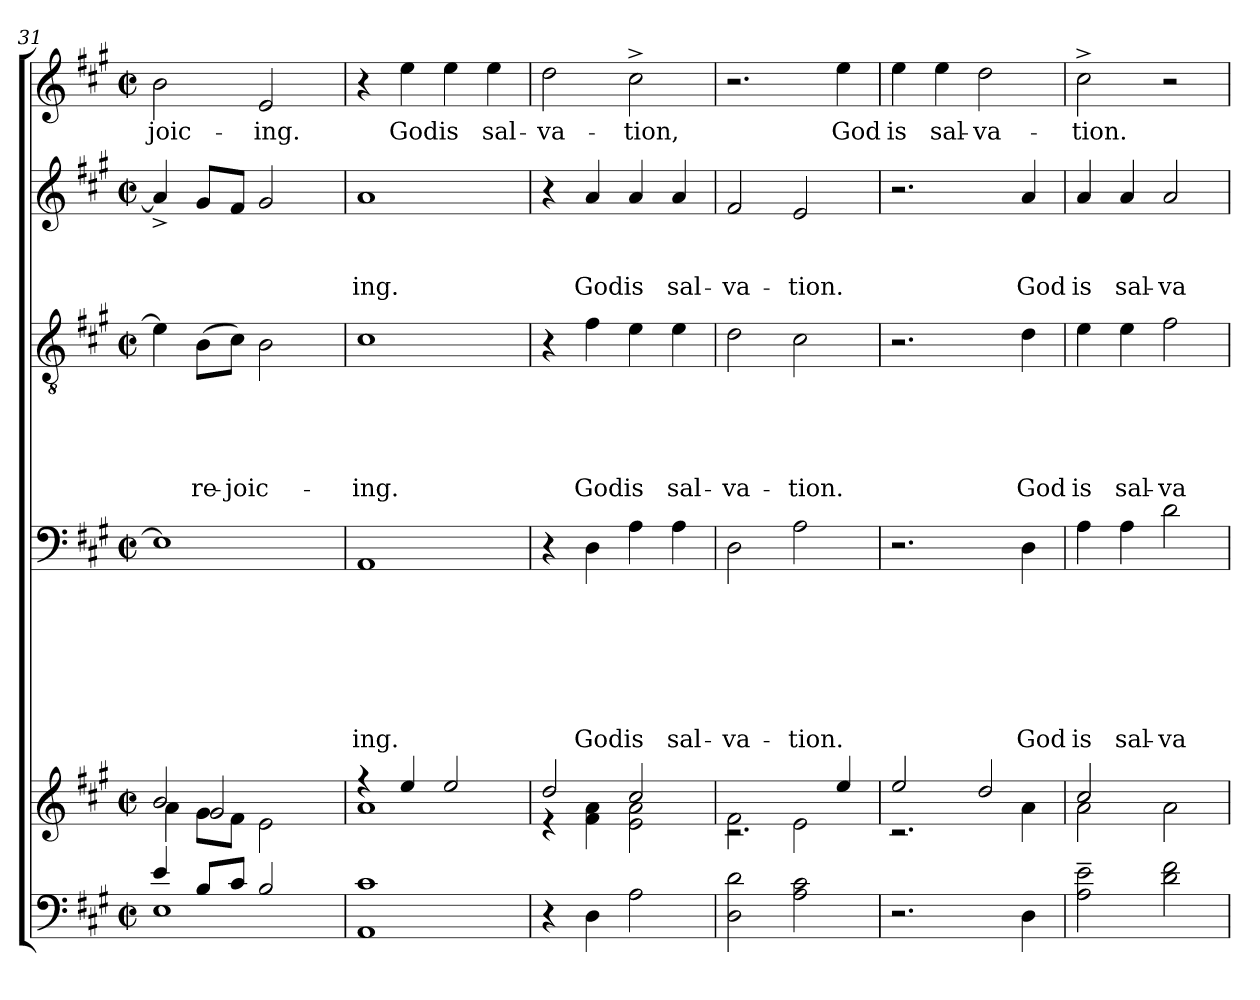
**kern	**kern	**kern	**text	**text	**text	**text	**text	**text	**text	**kern	**text	**text	**text	**text	**text	**kern	**text	**text	**text	**kern	**text
*part6	*part5	*part4	*part4	*part4	*part4	*part4	*part4	*part4	*part4	*part3	*part3	*part3	*part3	*part3	*part3	*part2	*part2	*part2	*part2	*part1	*part1
*staff6	*staff5	*staff4	*staff4	*staff4	*staff4	*staff4	*staff4	*staff4	*staff4	*staff3	*staff3	*staff3	*staff3	*staff3	*staff3	*staff2	*staff2	*staff2	*staff2	*staff1	*staff1
*clefF4	*clefG2	*clefF4	*	*	*	*	*	*	*	*clefGv2	*	*	*	*	*	*clefG2	*	*	*	*clefG2	*
*k[f#c#g#]	*k[f#c#g#]	*k[f#c#g#]	*	*	*	*	*	*	*	*k[f#c#g#]	*	*	*	*	*	*k[f#c#g#]	*	*	*	*k[f#c#g#]	*
*A:	*A:	*A:	*	*	*	*	*	*	*	*A:	*	*	*	*	*	*A:	*	*	*	*A:	*
*M2/2	*M2/2	*M2/2	*	*	*	*	*	*	*	*M2/2	*	*	*	*	*	*M2/2	*	*	*	*M2/2	*
*met(c|)	*met(c|)	*met(c|)	*	*	*	*	*	*	*	*met(c|)	*	*	*	*	*	*met(c|)	*	*	*	*met(c|)	*
=31	=31	=31	=31	=31	=31	=31	=31	=31	=31	=31	=31	=31	=31	=31	=31	=31	=31	=31	=31	=31	=31
*^	*^	*	*	*	*	*	*	*	*	*	*	*	*	*	*	*	*	*	*	*	*
*	*	*	*^	*	*	*	*	*	*	*	*	*	*	*	*	*	*	*	*	*	*	*	*
!	!	!	!	!	!	!	!	!	!	!	!	!	!	!	!	!	!	!	!	!	!	!	!	!LO:LY:b
1E	4e/	2b/	4a\	4ryy	1E]	.	.	.	.	.	.	.	4e\]	.	.	.	.	.	4a^</]	.	.	.	2b\	-joic-
!	!	!	!	!	!	!	!	!	!	!	!	!	!	!	!	!	!	!LO:LY:b	!	!	!	!	!	!
.	8B/L	.	8g#\L	2g#/	.	.	.	.	.	.	.	.	(>8B\L	.	.	.	.	re-	8g#/L	.	.	.	.	.
!	!	!	!	!	!	!	!	!	!	!	!	!	!	!	!	!	!	!LO:LY:b	!	!	!	!	!	!
.	8c#/J	.	8f#\J	.	.	.	.	.	.	.	.	.	8c#\J)	.	.	.	.	-joic-	8f#/J	.	.	.	.	.
!	!	!	!	!	!	!	!	!	!	!	!	!	!	!	!	!	!	!	!	!	!	!	!	!LO:LY:b
.	2B/	2ryy	2e\	.	.	.	.	.	.	.	.	.	2B\	.	.	.	.	.	2g#/	.	.	.	2e/	-ing.
.	.	.	.	4ryy	.	.	.	.	.	.	.	.	.	.	.	.	.	.	.	.	.	.	.	.
*v	*v	*	*	*	*	*	*	*	*	*	*	*	*	*	*	*	*	*	*	*	*	*	*	*
=32	=32	=32	=32	=32	=32	=32	=32	=32	=32	=32	=32	=32	=32	=32	=32	=32	=32	=32	=32	=32	=32	=32	=32
!	!	!	!	!	!	!	!	!	!	!	!LO:LY:b	!	!	!	!	!	!LO:LY:b	!	!	!	!LO:LY:b	!	!
*	*	*v	*v	*	*	*	*	*	*	*	*	*	*	*	*	*	*	*	*	*	*	*	*
1AA 1c#	1a	4ree	1AA	.	.	.	.	.	.	-ing.	1c#	.	.	.	.	-ing.	1a	.	.	-ing.	4r	.
!	!	!	!	!	!	!	!	!	!	!	!	!	!	!	!	!	!	!	!	!	!	!LO:LY:b
.	.	4ee/	.	.	.	.	.	.	.	.	.	.	.	.	.	.	.	.	.	.	4ee\	God
!	!	!	!	!	!	!	!	!	!	!	!	!	!	!	!	!	!	!	!	!	!	!LO:LY:b
.	.	2ee/	.	.	.	.	.	.	.	.	.	.	.	.	.	.	.	.	.	.	4ee\	is
!	!	!	!	!	!	!	!	!	!	!	!	!	!	!	!	!	!	!	!	!	!	!LO:LY:b
.	.	.	.	.	.	.	.	.	.	.	.	.	.	.	.	.	.	.	.	.	4ee\	sal-
=33	=33	=33	=33	=33	=33	=33	=33	=33	=33	=33	=33	=33	=33	=33	=33	=33	=33	=33	=33	=33	=33	=33
!	!	!	!	!	!	!	!	!	!	!	!	!	!	!	!	!	!	!	!	!	!	!LO:LY:b
4r	2dd/	4re	4r	.	.	.	.	.	.	.	4r	.	.	.	.	.	4r	.	.	.	2dd\	-va-
!	!	!	!	!	!	!	!	!	!	!LO:LY:b	!	!	!	!	!	!LO:LY:b	!	!	!	!LO:LY:b	!	!
4D\	.	4f#\ 4a\	4D\	.	.	.	.	.	.	God	4f#\	.	.	.	.	God	4a/	.	.	God	.	.
!	!	!	!	!	!	!	!	!	!	!LO:LY:b	!	!	!	!	!	!LO:LY:b	!	!	!	!LO:LY:b	!	!LO:LY:b
2A\	2cc#/	2e\ 2a\	4A\	.	.	.	.	.	.	is	4e\	.	.	.	.	is	4a/	.	.	is	2cc#^>\	-tion,
!	!	!	!	!	!	!	!	!	!	!LO:LY:b	!	!	!	!	!	!LO:LY:b	!	!	!	!LO:LY:b	!	!
.	.	.	4A\	.	.	.	.	.	.	sal-	4e\	.	.	.	.	sal-	4a/	.	.	sal-	.	.
!!LO:PB:g=z
=34	=34	=34	=34	=34	=34	=34	=34	=34	=34	=34	=34	=34	=34	=34	=34	=34	=34	=34	=34	=34	=34	=34
!	!	!	!	!	!	!	!	!	!	!LO:LY:b	!	!	!	!	!	!LO:LY:b	!	!	!	!LO:LY:b	!	!
2D\ 2d\	2f#\	2.rc	2D\	.	.	.	.	.	.	-va-	2d\	.	.	.	.	-va-	2f#/	.	.	-va-	2.r	.
!	!	!	!	!	!	!	!	!	!	!LO:LY:b	!	!	!	!	!	!LO:LY:b	!	!	!	!LO:LY:b	!	!
2A\ 2c#\	2e\	.	2A\	.	.	.	.	.	.	-tion.	2c#\	.	.	.	.	-tion.	2e/	.	.	-tion.	.	.
!	!	!	!	!	!	!	!	!	!	!	!	!	!	!	!	!	!	!	!	!	!	!LO:LY:b
.	.	4ee/	.	.	.	.	.	.	.	.	.	.	.	.	.	.	.	.	.	.	4ee\	God
=35	=35	=35	=35	=35	=35	=35	=35	=35	=35	=35	=35	=35	=35	=35	=35	=35	=35	=35	=35	=35	=35	=35
!	!	!	!	!	!	!	!	!	!	!	!	!	!	!	!	!	!	!	!	!	!	!LO:LY:b
2.r	2ee/	2.rc	2.r	.	.	.	.	.	.	.	2.r	.	.	.	.	.	2.r	.	.	.	4ee\	is
!	!	!	!	!	!	!	!	!	!	!	!	!	!	!	!	!	!	!	!	!	!	!LO:LY:b
.	.	.	.	.	.	.	.	.	.	.	.	.	.	.	.	.	.	.	.	.	4ee\	sal-
!	!	!	!	!	!	!	!	!	!	!	!	!	!	!	!	!	!	!	!	!	!	!LO:LY:b
.	2dd/	.	.	.	.	.	.	.	.	.	.	.	.	.	.	.	.	.	.	.	2dd\	-va-
!	!	!	!	!	!	!	!	!	!	!LO:LY:b	!	!	!	!	!	!LO:LY:b	!	!	!	!LO:LY:b	!	!
4D\	.	4a\	4D\	.	.	.	.	.	.	God	4d\	.	.	.	.	God	4a/	.	.	God	.	.
=36	=36	=36	=36	=36	=36	=36	=36	=36	=36	=36	=36	=36	=36	=36	=36	=36	=36	=36	=36	=36	=36	=36
!	!	!	!	!	!	!	!	!	!	!LO:LY:b	!	!	!	!	!	!LO:LY:b	!	!	!	!LO:LY:b	!	!LO:LY:b
2A\~> 2e\~>	2a\	2cc#/	4A\	.	.	.	.	.	.	is	4e\	.	.	.	.	is	4a/	.	.	is	2cc#^>\	-tion.
!	!	!	!	!	!	!	!	!	!	!LO:LY:b	!	!	!	!	!	!LO:LY:b	!	!	!	!LO:LY:b	!	!
.	.	.	4A\	.	.	.	.	.	.	sal-	4e\	.	.	.	.	sal-	4a/	.	.	sal-	.	.
!	!	!	!	!	!	!	!	!	!	!LO:LY:b	!	!	!	!	!	!LO:LY:b	!	!	!	!LO:LY:b	!	!
2d\ 2f#\	2a\	2ryy	2d\	.	.	.	.	.	.	-va-	2f#\	.	.	.	.	-va-	2a/	.	.	-va-	2r	.
*	*v	*v	*	*	*	*	*	*	*	*	*	*	*	*	*	*	*	*	*	*	*	*
=	=	=	=	=	=	=	=	=	=	=	=	=	=	=	=	=	=	=	=	=	=
*-	*-	*-	*-	*-	*-	*-	*-	*-	*-	*-	*-	*-	*-	*-	*-	*-	*-	*-	*-	*-	*-
